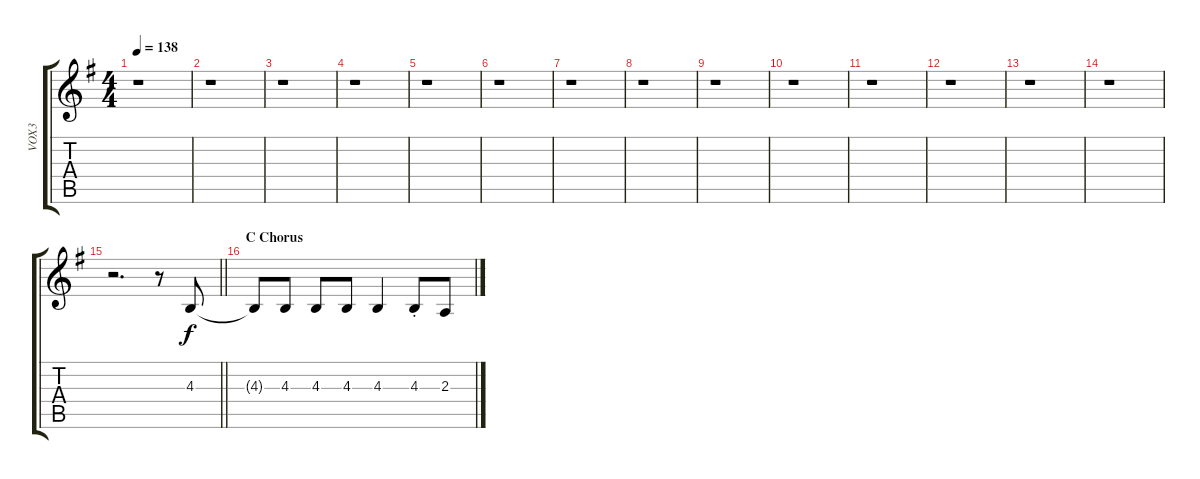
\track ("VOX3" "VOX3") {instrument lead2sawtooth}
\staff {score tabs}
\tuning (E4 B3 G3 D3 A2 E2) {hide}
\ts (4 4)
\tempo 138
\clef g2
\ks g
r.1{dy f} |
r.1 |
r.1 |
r.1 |
r.1 |
r.1 |
r.1 |
r.1 |
r.1 |
r.1 |
r.1 |
r.1 |
r.1 |
r.1 |
\barLineRight lightlight
r.2{d} r.8 4.3.8 |
\section ("" "C Chorus")
4.3{t}.8 4.3.8 4.3.8 4.3.8 4.3.4 4.3{st}.8 2.3.8
